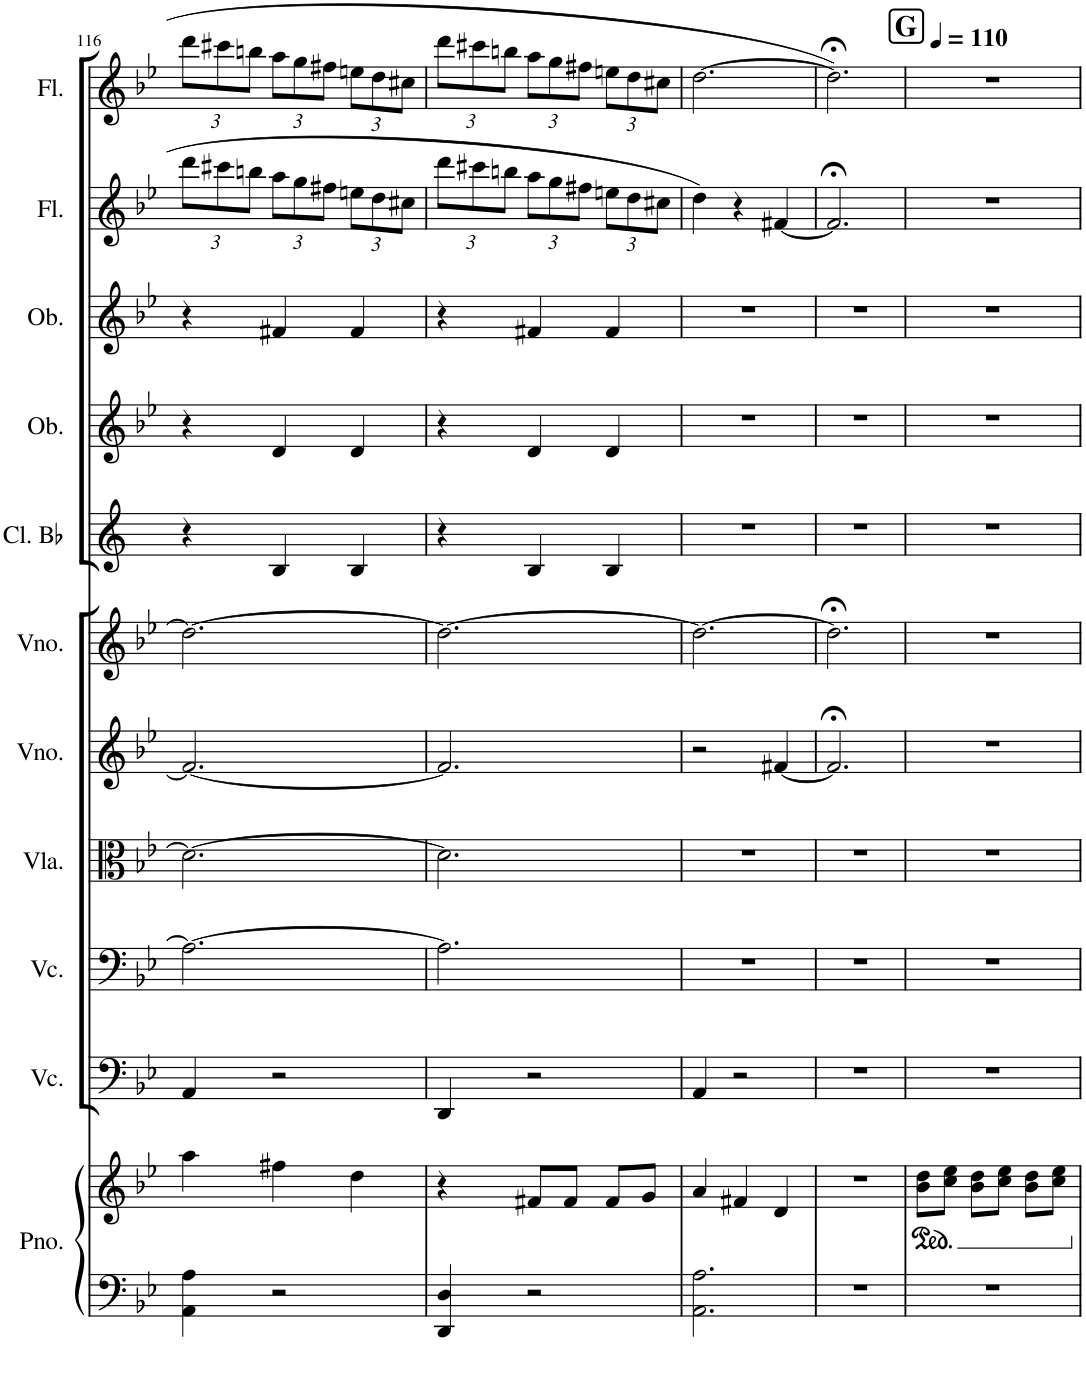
**kern	**kern	**kern	**kern	**kern	**kern	**kern	**kern	**kern	**kern	**kern	**kern
*part11	*part11	*part10	*part9	*part8	*part7	*part6	*part5	*part4	*part3	*part2	*part1
*staff12	*staff11	*staff10	*staff9	*staff8	*staff7	*staff6	*staff5	*staff4	*staff3	*staff2	*staff1
*I"Piano	*	*I"Violoncelo	*I"Violoncelo	*I"Viola	*I"Violino	*I"Violino	*I"Clarinete em Bb	*I"Oboé	*I"Oboé	*I"Flauta	*I"Flauta
*I'Pno.	*	*I'Vc.	*I'Vc.	*I'Vla.	*I'Vno.	*I'Vno.	*I'Cl. Bb	*I'Ob.	*I'Ob.	*I'Fl.	*I'Fl.
!!LO:PB:g=z
*clefF4	*clefG2	*clefF4	*clefF4	*clefC3	*clefG2	*clefG2	*clefG2	*clefG2	*clefG2	*clefG2	*clefG2
*	*	*	*	*	*	*	*Trd1c2	*	*	*	*
*k[b-e-]	*k[b-e-]	*k[b-e-]	*k[b-e-]	*k[b-e-]	*k[b-e-]	*k[b-e-]	*k[]	*k[b-e-]	*k[b-e-]	*k[b-e-]	*k[b-e-]
*M3/4	*M3/4	*M3/4	*M3/4	*M3/4	*M3/4	*M3/4	*M3/4	*M3/4	*M3/4	*M3/4	*M3/4
*	*	*	*	*	*	*	*	*	*	*Xbrackettup	*Xbrackettup
=116	=116	=116	=116	=116	=116	=116	=116	=116	=116	=116	=116
4AA\ 4A\	4aa\	4AA/	2.A\_	2.d\_	2.f#/_	2.dd\_	4r	4r	4r	12ddd\L	12ddd\L
.	.	.	.	.	.	.	.	.	.	12ccc#X\	12ccc#X\
.	.	.	.	.	.	.	.	.	.	12bbn\J	12bbn\J
2r	4ff#X\	2r	.	.	.	.	4B/	4d/	4f#X/	12aa\L	12aa\L
.	.	.	.	.	.	.	.	.	.	12gg\	12gg\
.	.	.	.	.	.	.	.	.	.	12ff#X\J	12ff#X\J
.	4dd\	.	.	.	.	.	4B/	4d/	4f#/	12een\L	12een\L
.	.	.	.	.	.	.	.	.	.	12dd\	12dd\
.	.	.	.	.	.	.	.	.	.	12cc#X\J	12cc#X\J
=117	=117	=117	=117	=117	=117	=117	=117	=117	=117	=117	=117
4DD/ 4D/	4r	4DD/	2.A\]	2.d\]	2.f#/]	2.dd\_	4r	4r	4r	12ddd\L	12ddd\L
.	.	.	.	.	.	.	.	.	.	12ccc#X\	12ccc#X\
.	.	.	.	.	.	.	.	.	.	12bbn\J	12bbn\J
2r	8f#X/L	2r	.	.	.	.	4B/	4d/	4f#X/	12aa\L	12aa\L
.	.	.	.	.	.	.	.	.	.	12gg\	12gg\
.	8f#/J	.	.	.	.	.	.	.	.	.	.
.	.	.	.	.	.	.	.	.	.	12ff#X\J	12ff#X\J
.	8f#/L	.	.	.	.	.	4B/	4d/	4f#/	12een\L	12een\L
.	.	.	.	.	.	.	.	.	.	12dd\	12dd\
.	8g/J	.	.	.	.	.	.	.	.	.	.
.	.	.	.	.	.	.	.	.	.	12cc#X\J	12cc#X\J
=118	=118	=118	=118	=118	=118	=118	=118	=118	=118	=118	=118
2.AA\ 2.A\	4a/	4AA/	2.r	2.r	2r	2.dd\_	2.r	2.r	2.r	4dd\	[2.dd\
.	4f#X/	2r	.	.	.	.	.	.	.	4r	.
.	4d/	.	.	.	[4f#X/	.	.	.	.	[4f#X/	.
=119	=119	=119	=119	=119	=119	=119	=119	=119	=119	=119	=119
2.r	2.r	2.r	2.r	2.r	2.f#;</]	2.dd;<\]	2.r	2.r	2.r	2.f#;</]	2.dd;<\]
=120	=120	=120	=120	=120	=120	=120	=120	=120	=120	=120	=120
!!LO:REH:place=s1:a:B:cj:fs=14:t=G
*	*ped	*	*	*	*	*	*	*	*	*	*
*	*	*	*	*	*	*	*	*	*	*	*MM110
2.r	8b-\ 8dd\L	2.r	2.r	2.r	2.r	2.r	2.r	2.r	2.r	2.r	2.r
.	8cc\ 8ee-\J	.	.	.	.	.	.	.	.	.	.
.	8b-\ 8dd\L	.	.	.	.	.	.	.	.	.	.
.	8cc\ 8ee-\J	.	.	.	.	.	.	.	.	.	.
.	8b-\ 8dd\L	.	.	.	.	.	.	.	.	.	.
.	8cc\ 8ee-\J	.	.	.	.	.	.	.	.	.	.
*	*Xped	*	*	*	*	*	*	*	*	*	*
=	=	=	=	=	=	=	=	=	=	=	=
*-	*-	*-	*-	*-	*-	*-	*-	*-	*-	*-	*-
